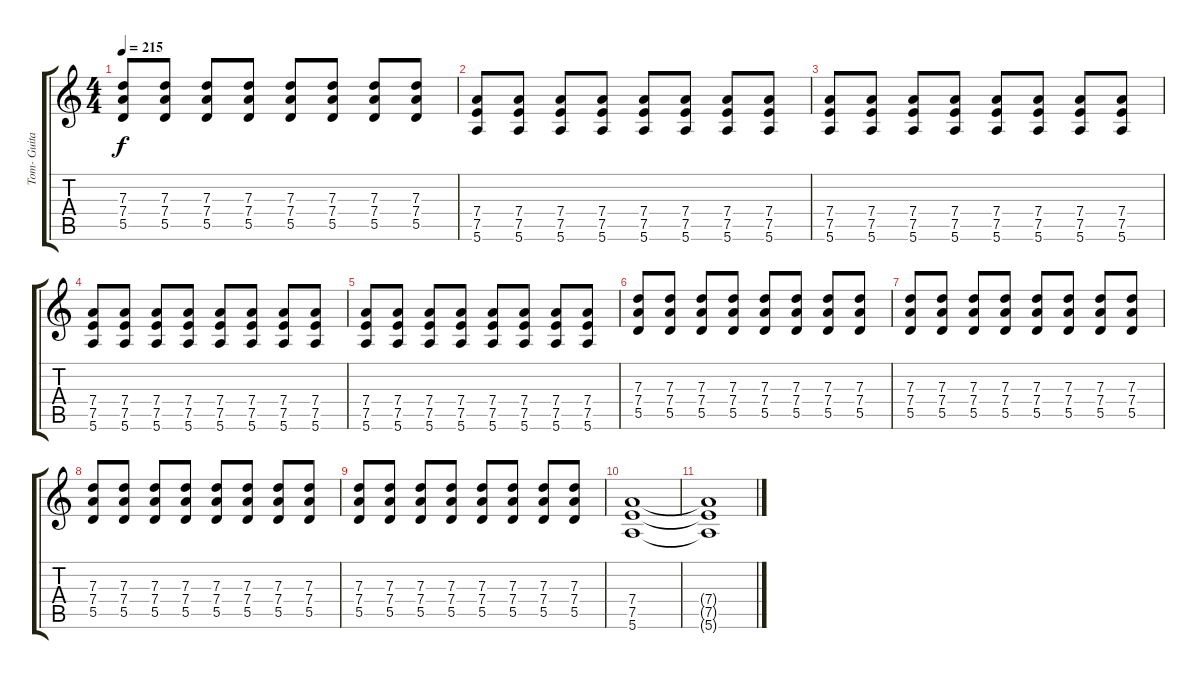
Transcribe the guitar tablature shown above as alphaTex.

\track ("Tom- Guitar 2 (Studio Only) " "Tom- Guita") {instrument distortionguitar}
\staff {score tabs}
\tuning (E4 B3 G3 D3 A2 E2) {hide}
\ts (4 4)
\tempo 215
\clef g2
\ks c
(7.3 7.4 5.5).8{dy f} (7.3 7.4 5.5).8 (7.3 7.4 5.5).8 (7.3 7.4 5.5).8 (7.3 7.4 5.5).8 (7.3 7.4 5.5).8 (7.3 7.4 5.5).8 (7.3 7.4 5.5).8 |
(7.4 7.5 5.6).8 (7.4 7.5 5.6).8 (7.4 7.5 5.6).8 (7.4 7.5 5.6).8 (7.4 7.5 5.6).8 (7.4 7.5 5.6).8 (7.4 7.5 5.6).8 (7.4 7.5 5.6).8 |
(7.4 7.5 5.6).8 (7.4 7.5 5.6).8 (7.4 7.5 5.6).8 (7.4 7.5 5.6).8 (7.4 7.5 5.6).8 (7.4 7.5 5.6).8 (7.4 7.5 5.6).8 (7.4 7.5 5.6).8 |
(7.4 7.5 5.6).8 (7.4 7.5 5.6).8 (7.4 7.5 5.6).8 (7.4 7.5 5.6).8 (7.4 7.5 5.6).8 (7.4 7.5 5.6).8 (7.4 7.5 5.6).8 (7.4 7.5 5.6).8 |
(7.4 7.5 5.6).8 (7.4 7.5 5.6).8 (7.4 7.5 5.6).8 (7.4 7.5 5.6).8 (7.4 7.5 5.6).8 (7.4 7.5 5.6).8 (7.4 7.5 5.6).8 (7.4 7.5 5.6).8 |
(7.3 7.4 5.5).8 (7.3 7.4 5.5).8 (7.3 7.4 5.5).8 (7.3 7.4 5.5).8 (7.3 7.4 5.5).8 (7.3 7.4 5.5).8 (7.3 7.4 5.5).8 (7.3 7.4 5.5).8 |
(7.3 7.4 5.5).8 (7.3 7.4 5.5).8 (7.3 7.4 5.5).8 (7.3 7.4 5.5).8 (7.3 7.4 5.5).8 (7.3 7.4 5.5).8 (7.3 7.4 5.5).8 (7.3 7.4 5.5).8 |
(7.3 7.4 5.5).8 (7.3 7.4 5.5).8 (7.3 7.4 5.5).8 (7.3 7.4 5.5).8 (7.3 7.4 5.5).8 (7.3 7.4 5.5).8 (7.3 7.4 5.5).8 (7.3 7.4 5.5).8 |
(7.3 7.4 5.5).8 (7.3 7.4 5.5).8 (7.3 7.4 5.5).8 (7.3 7.4 5.5).8 (7.3 7.4 5.5).8 (7.3 7.4 5.5).8 (7.3 7.4 5.5).8 (7.3 7.4 5.5).8 |
(7.4 7.5 5.6).1 |
(7.4{t} 7.5{t} 5.6{t}).1
